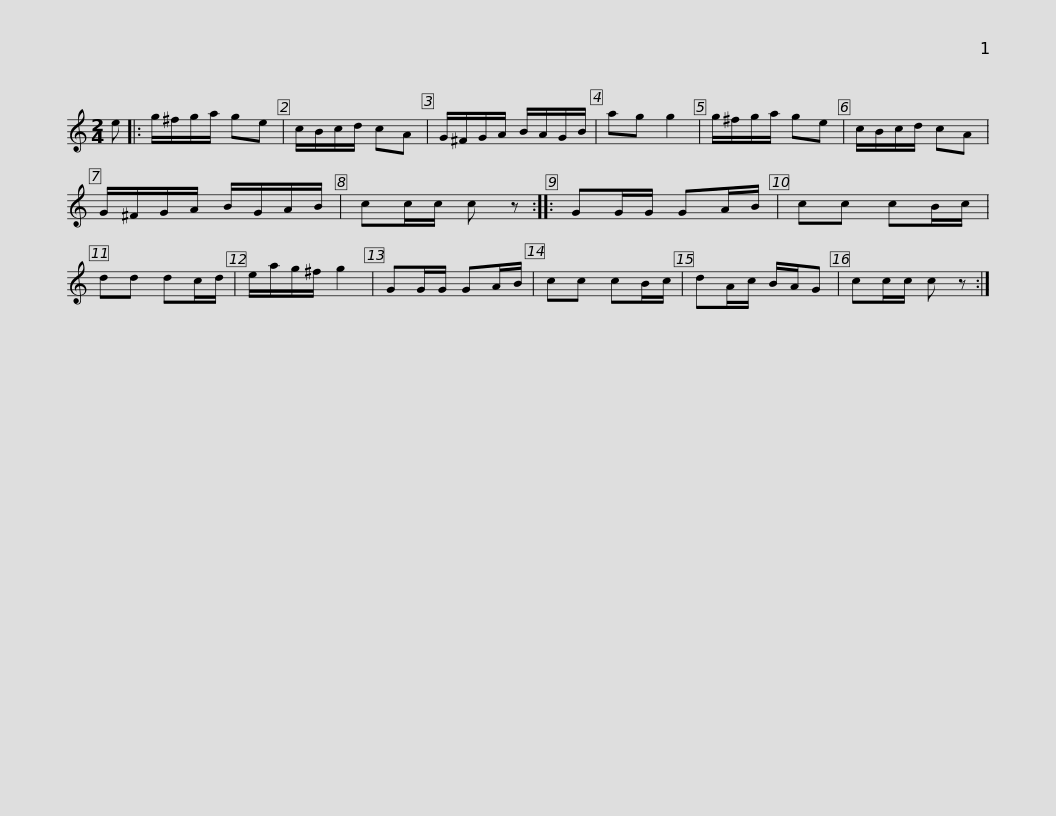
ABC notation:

X:1
L:1/8
M:2/4
I:linebreak $
K:C
V:1 treble
V:1
 e |: g/^f/g/a/ ge | c/B/c/d/ cA | G/^F/G/A/ B/A/G/B/ | ag g2 | %5
 g/^f/g/a/ ge | c/B/c/d/ cA |$ G/^F/G/A/ B/G/A/B/ | cc/c/ c z :: GG/G/ GA/B/ | %10
 cc cB/c/ | dd dc/d/ | e/a/g/^f/ g2 | GG/G/ GA/B/ | cc cB/c/ |$ %15
 dA/c/ B/A/G | cc/c/ c z :| %17
